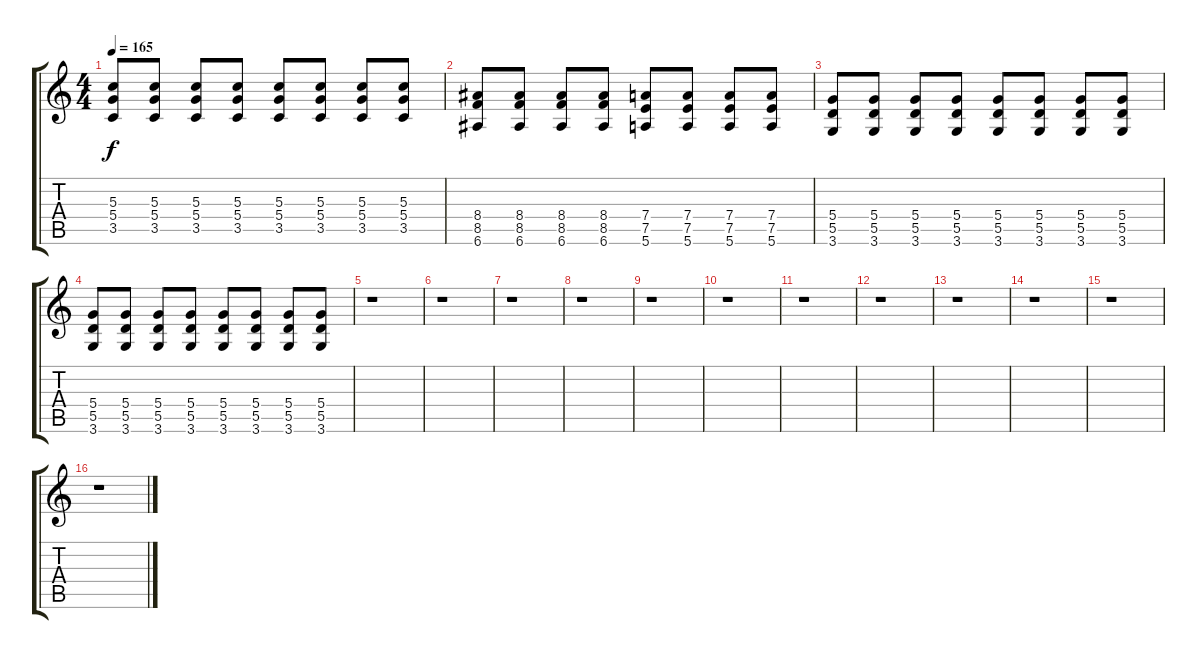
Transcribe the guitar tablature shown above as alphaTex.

\track "" {instrument distortionguitar}
\staff {score tabs}
\tuning (E4 B3 G3 D3 A2 E2) {hide}
\ts (4 4)
\tempo 165
\clef g2
\ks c
(5.3 5.4 3.5).8{dy f} (5.3 5.4 3.5).8 (5.3 5.4 3.5).8 (5.3 5.4 3.5).8 (5.3 5.4 3.5).8 (5.3 5.4 3.5).8 (5.3 5.4 3.5).8 (5.3 5.4 3.5).8 |
(8.4 8.5 6.6).8 (8.4 8.5 6.6).8 (8.4 8.5 6.6).8 (8.4 8.5 6.6).8 (7.4 7.5 5.6).8 (7.4 7.5 5.6).8 (7.4 7.5 5.6).8 (7.4 7.5 5.6).8 |
(5.4 5.5 3.6).8 (5.4 5.5 3.6).8 (5.4 5.5 3.6).8 (5.4 5.5 3.6).8 (5.4 5.5 3.6).8 (5.4 5.5 3.6).8 (5.4 5.5 3.6).8 (5.4 5.5 3.6).8 |
(5.4 5.5 3.6).8 (5.4 5.5 3.6).8 (5.4 5.5 3.6).8 (5.4 5.5 3.6).8 (5.4 5.5 3.6).8 (5.4 5.5 3.6).8 (5.4 5.5 3.6).8 (5.4 5.5 3.6).8 |
r.1 |
r.1 |
r.1 |
r.1 |
r.1 |
r.1 |
r.1 |
r.1 |
r.1 |
r.1 |
r.1 |
r.1
